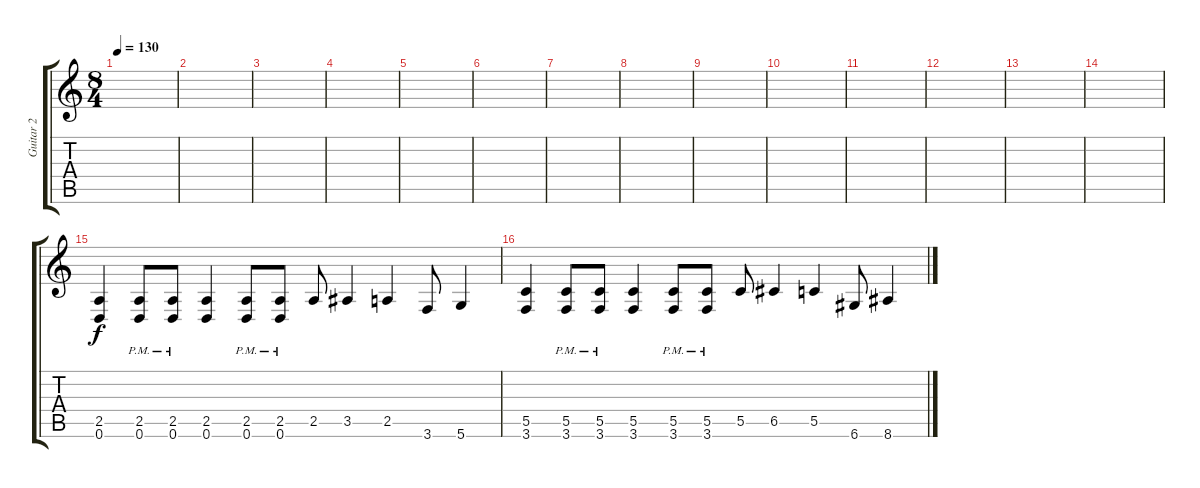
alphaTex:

\track ("Guitar 2" "Guitar 2") {instrument distortionguitar}
\staff {score tabs}
\tuning (D4 A3 F3 C3 G2 D2) {hide}
\ts (8 4)
\tempo 130
\clef g2
\ks c
|
|
|
|
|
|
|
|
|
|
|
|
|
|
(2.5 0.6).4 (2.5{pm} 0.6{pm}).8 (2.5{pm} 0.6{pm}).8 (2.5 0.6).4 (2.5{pm} 0.6{pm}).8 (2.5{pm} 0.6{pm}).8 2.5.8 3.5.4 2.5.4 3.6.8 5.6.4 |
(5.5 3.6).4 (5.5{pm} 3.6{pm}).8 (5.5{pm} 3.6{pm}).8 (5.5 3.6).4 (5.5{pm} 3.6{pm}).8 (5.5{pm} 3.6{pm}).8 5.5.8 6.5.4 5.5.4 6.6.8 8.6.4
